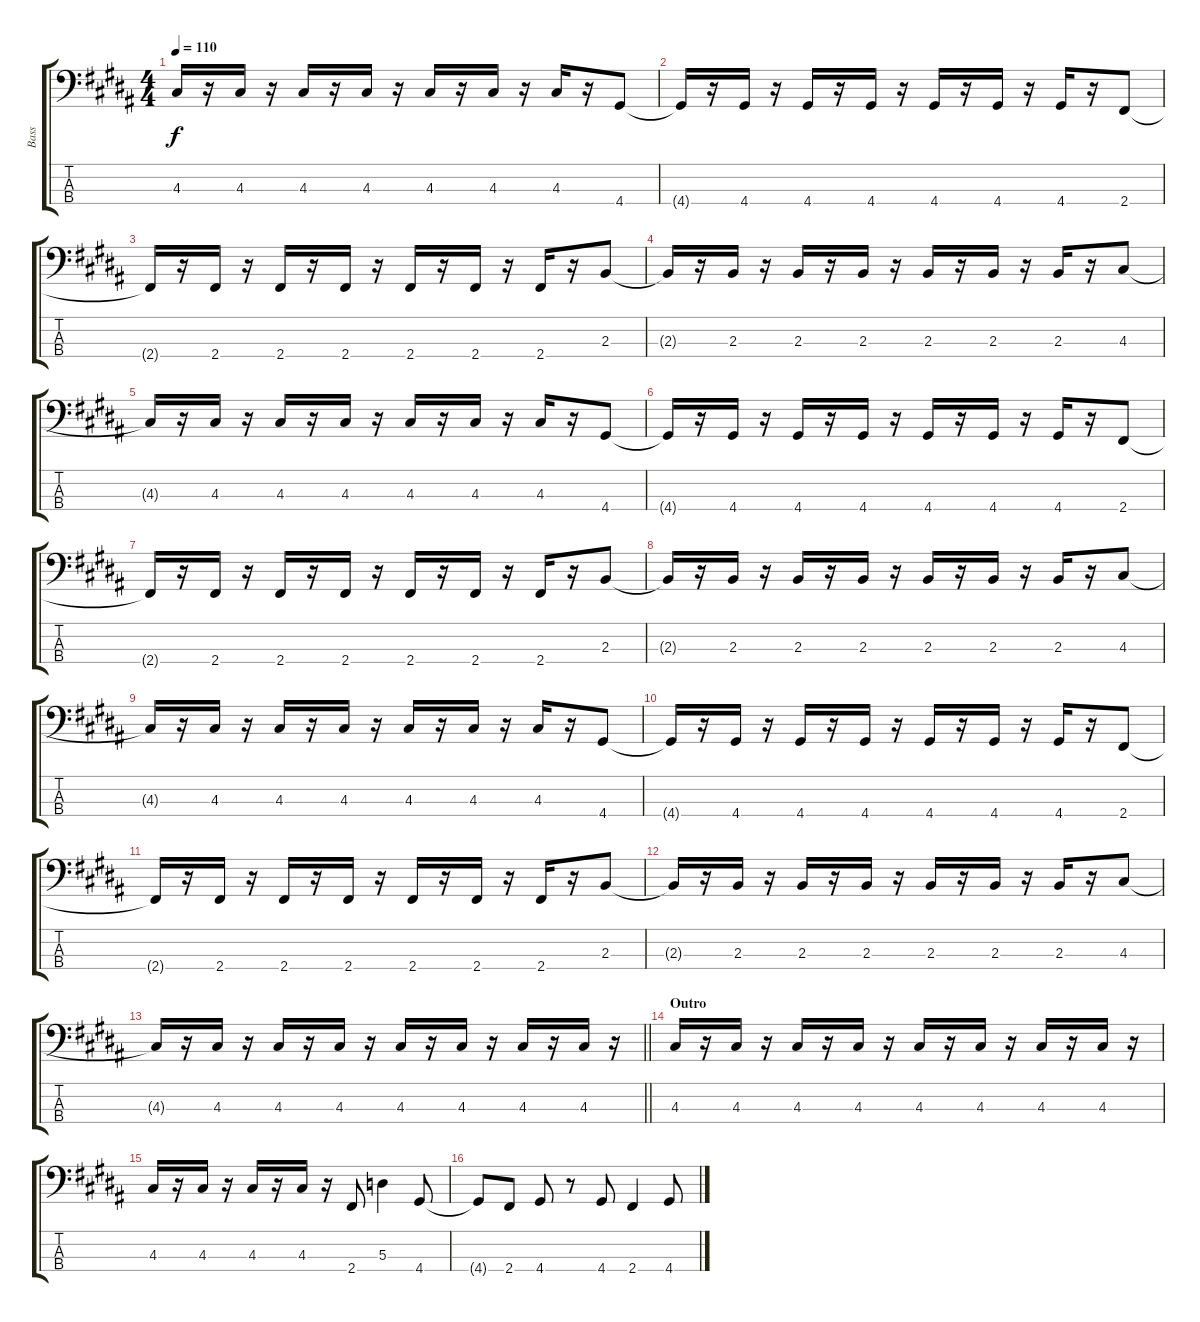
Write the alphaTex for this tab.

\track ("Bass" "Bass") {instrument electricbassfinger}
\staff {score tabs}
\tuning (G2 D2 A1 E1) {hide}
\ts (4 4)
\tempo 110
\clef f4
\ks g#minor
4.3{t}.16{dy f} r.16 4.3.16 r.16 4.3.16 r.16 4.3.16 r.16 4.3.16 r.16 4.3.16 r.16 4.3.16 r.16 4.4.8 |
\ks b
4.4{t}.16 r.16 4.4.16 r.16 4.4.16 r.16 4.4.16 r.16 4.4.16 r.16 4.4.16 r.16 4.4.16 r.16 2.4.8 |
\ks g#minor
2.4{t}.16 r.16 2.4.16 r.16 2.4.16 r.16 2.4.16 r.16 2.4.16 r.16 2.4.16 r.16 2.4.16 r.16 2.3.8 |
2.3{t}.16 r.16 2.3.16 r.16 2.3.16 r.16 2.3.16 r.16 2.3.16 r.16 2.3.16 r.16 2.3.16 r.16 4.3.8 |
4.3{t}.16 r.16 4.3.16 r.16 4.3.16 r.16 4.3.16 r.16 4.3.16 r.16 4.3.16 r.16 4.3.16 r.16 4.4.8 |
\ks b
4.4{t}.16 r.16 4.4.16 r.16 4.4.16 r.16 4.4.16 r.16 4.4.16 r.16 4.4.16 r.16 4.4.16 r.16 2.4.8 |
\ks g#minor
2.4{t}.16 r.16 2.4.16 r.16 2.4.16 r.16 2.4.16 r.16 2.4.16 r.16 2.4.16 r.16 2.4.16 r.16 2.3.8 |
2.3{t}.16 r.16 2.3.16 r.16 2.3.16 r.16 2.3.16 r.16 2.3.16 r.16 2.3.16 r.16 2.3.16 r.16 4.3.8 |
4.3{t}.16 r.16 4.3.16 r.16 4.3.16 r.16 4.3.16 r.16 4.3.16 r.16 4.3.16 r.16 4.3.16 r.16 4.4.8 |
\ks b
4.4{t}.16 r.16 4.4.16 r.16 4.4.16 r.16 4.4.16 r.16 4.4.16 r.16 4.4.16 r.16 4.4.16 r.16 2.4.8 |
\ks g#minor
2.4{t}.16 r.16 2.4.16 r.16 2.4.16 r.16 2.4.16 r.16 2.4.16 r.16 2.4.16 r.16 2.4.16 r.16 2.3.8 |
2.3{t}.16 r.16 2.3.16 r.16 2.3.16 r.16 2.3.16 r.16 2.3.16 r.16 2.3.16 r.16 2.3.16 r.16 4.3.8 |
\barLineRight lightlight
\ks b
4.3{t}.16 r.16 4.3.16 r.16 4.3.16 r.16 4.3.16 r.16 4.3.16 r.16 4.3.16 r.16 4.3.16 r.16 4.3.16 r.16 |
\section ("" "Outro")
\ks g#minor
4.3.16 r.16 4.3.16 r.16 4.3.16 r.16 4.3.16 r.16 4.3.16 r.16 4.3.16 r.16 4.3.16 r.16 4.3.16 r.16 |
4.3.16 r.16 4.3.16 r.16 4.3.16 r.16 4.3.16 r.16 2.4.8 5.3.4 4.4.8 |
4.4{t}.8 2.4.8 4.4.8 r.8 4.4.8 2.4.4 4.4.8
